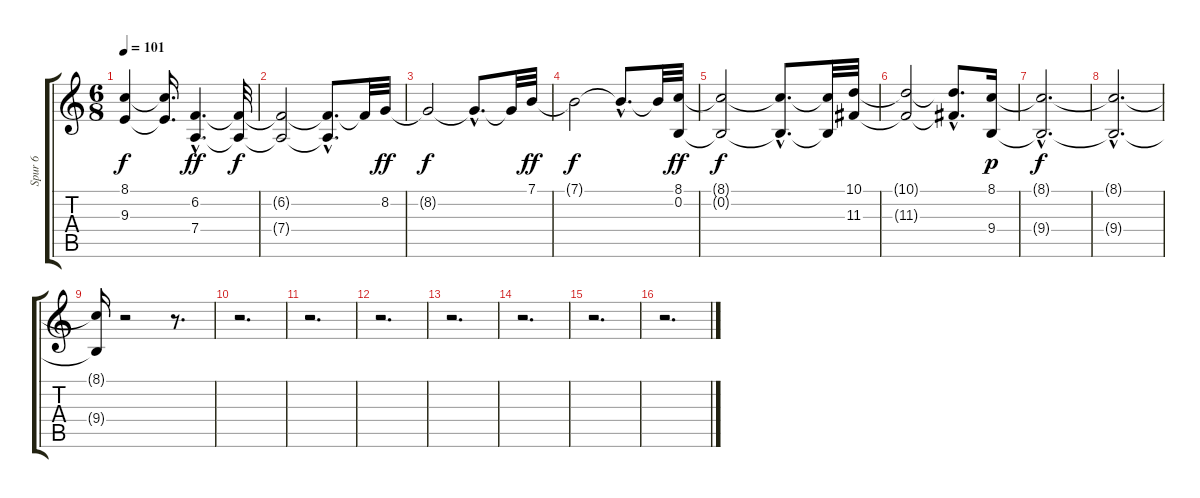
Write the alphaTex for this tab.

\track ("Spur 6" "Spur 6") {instrument choiraahs}
\staff {score tabs}
\tuning (E4 B3 G3 D3 A2 E2) {hide}
\ts (6 8)
\tempo 101
\clef g2
\ks c
(8.1{t} 9.3{t}).4{dy f} (8.1{t} 9.3{t}).16{d} (6.2{hac} 7.4{hac}).4{d dy ff} (6.2{t} 7.4{t}).32{dy f} |
(6.2{t} 7.4{t}).2 (6.2{hac t} 7.4{hac t}).8{d} 6.2{t}.32 8.2.32{dy ff} |
8.2{t}.2{dy f} 8.2{hac t}.8{d} 8.2{t}.32 7.1.32{dy ff} |
7.1{t}.2{dy f} 7.1{hac t}.8{d} 7.1{t}.32 (8.1 0.2).32{dy ff} |
(8.1{t} 0.2{t}).2{dy f} (8.1{hac t} 0.2{hac t}).8{d} (8.1{t} 0.2{t}).32 (10.1 11.3).32 |
(10.1{t} 11.3{t}).2 (10.1{hac t} 11.3{hac t}).8{d} (8.1 9.4).16{dy p} |
(8.1{hac t} 9.4{hac t}).2{d dy f} |
(8.1{hac t} 9.4{hac t}).2{d} |
(8.1{t} 9.4{t}).16 r.2 r.8{d} |
r.2{d} |
r.2{d} |
r.2{d} |
r.2{d} |
r.2{d} |
r.2{d} |
r.2{d}
